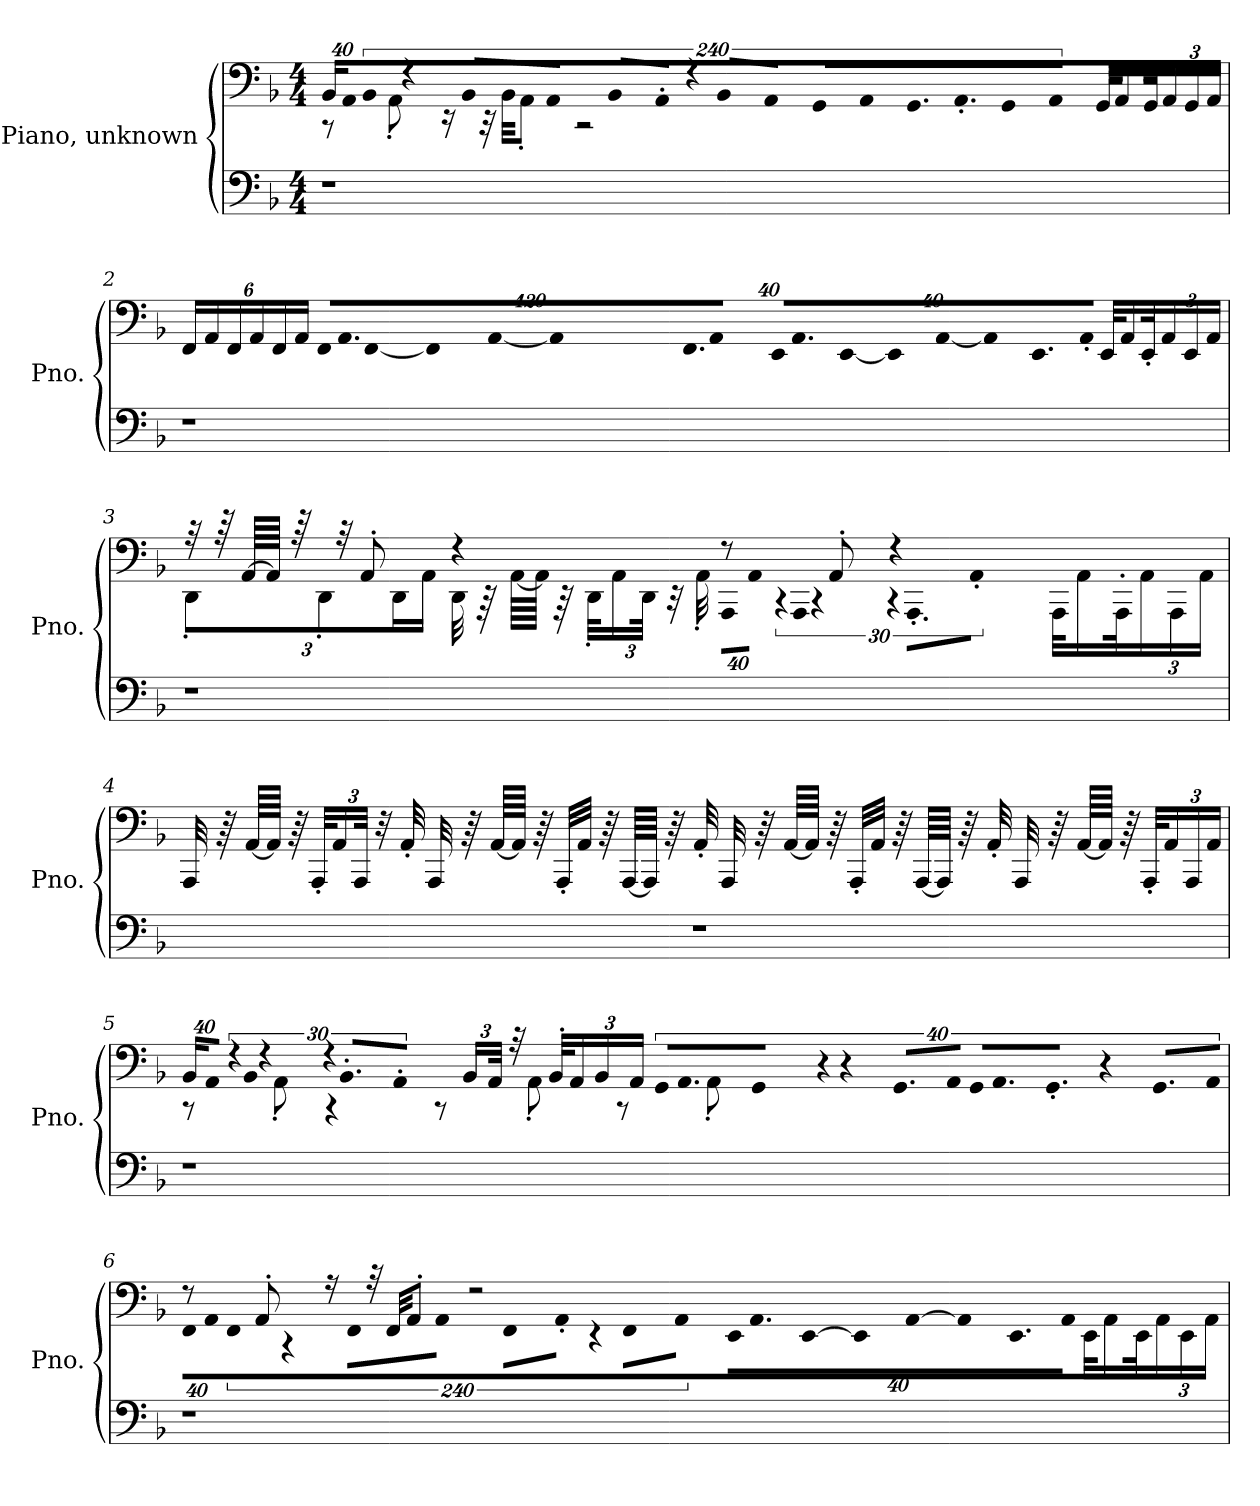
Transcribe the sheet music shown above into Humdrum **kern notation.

**kern	**kern
*part1	*part1
*staff2	*staff1
*I"Piano, unknown	*
*I'Pno.	*
*clefF4	*clefF4
*k[b-]	*k[b-]
*M4/4	*M4/4
*MM120	*MM120
=1	=1
!	!LO:N:vis=32
*	*^
1r	640%23BB-/LLL	8r
!	!LO:N:vis=32	!
.	640%23AA/J	.
!	!LO:N:vis=16	!
.	1920%137BB-/JJ	.
.	.	8AA'\
!	!LO:N:vis=32	!
.	640%23r	.
!	!LO:N:vis=32	!
.	640%23BB-/LLL	.
!	!LO:N:vis=32	!
.	640%23AA/JJJ	.
.	.	16r
!	!LO:N:vis=32	!
.	640%23BB-/KLL	.
!	!LO:N:vis=16	!
.	1920%137AA'/JJ	.
.	.	32r
.	.	32BB-\KKL
!	!LO:N:vis=16	!
.	1920%137r	.
.	.	8AA'\J
!	!LO:N:vis=32	!
.	640%23BB-/LLL	.
!	!LO:N:vis=32	!
.	640%23AA/JJJ	.
.	.	2r
*	*Xbrackettup	*
!	!LO:N:vis=32	!
.	640%23GG/LLL	.
!	!LO:N:vis=32	!
.	640%23AA/	.
!	!LO:N:vis=32.	!
.	1920%103GG/	.
!	!LO:N:vis=32.	!
.	1920%103AA'/	.
!	!LO:N:vis=32	!
.	640%23GG/	.
!	!LO:N:vis=32	!
.	640%23AA/JJJ	.
.	32GG/KLL	.
.	16AA/	.
.	32GG/K	.
.	24AA/	.
.	24GG/	.
.	24AA/JJ	.
384ryy	.	384ryy
*	*v	*v
!!LO:LB:g=z
=2	=2
1r	24FF/LL
.	24AA/
.	24FF/
.	24AA/
.	24FF/
.	24AA/JJ
!	!LO:N:vis=32
.	640%23FF/LLL
!	!LO:N:vis=32.
.	1920%103AA/
!	!LO:N:vis=64
.	[960%17FF/L
!	!LO:N:vis=64
.	960%17FF/]
!	!LO:N:vis=64
.	[960%17AA/
!	!LO:N:vis=64
.	960%17AA/J]
.	1920ryy
!	!LO:N:vis=32.
.	1920%103FF/
!	!LO:N:vis=32
.	640%23AA/JJJ
!	!LO:N:vis=32
.	640%23EE/LLL
!	!LO:N:vis=32.
.	1920%103AA/
!	!LO:N:vis=64
.	[960%17EE/L
!	!LO:N:vis=64
.	960%17EE/]
!	!LO:N:vis=64
.	[960%17AA/
!	!LO:N:vis=64
.	960%17AA/J]
!	!LO:N:vis=32.
.	1920%103EE/
!	!LO:N:vis=32
.	640%23AA'/JJJ
.	32EE/KLL
.	16AA/
.	32EE'/K
.	24AA/
.	24EE/
.	24AA/JJ
1920ryy	.
!!LO:LB:g=z
=3	=3
*	*^
1r	32r	12DD'\L
.	64r	.
.	[64AA/LLLL	.
.	64AA/JJJJ]	.
.	64r	.
.	.	12DD'\
.	32r	.
.	8AA'/	.
.	.	24DD\L
.	.	24AA\JJ
.	4r	32DD\
.	.	64r
.	.	[64AA\LLLL
.	.	64AA\JJJJ]
.	.	64r
.	.	32DD'\KLL
.	.	24AA\
.	.	48DD\JJk
.	.	32r
.	.	32AA'\
*	*	*brackettup
!	!	!LO:N:vis=32
.	8r	640%23AAA\LLL
!	!	!LO:N:vis=32
.	.	640%23AA\JJJ
!	!	!LO:N:vis=64
.	.	960%17r
!	!	!LO:N:vis=64
.	.	960%17AAA\
!	!	!LO:N:vis=32
.	.	640%23r
.	8AA'/	.
!	!	!LO:N:vis=64
.	.	960%17r
!	!	!LO:N:vis=32.
.	.	1920%103AAA'\LLL
!	!	!LO:N:vis=32
.	.	640%23AA'\JJJ
.	4r	.
.	.	32AAA\KLL
.	.	16AA\
.	.	32AAA'\K
*	*	*Xbrackettup
.	.	24AA\
.	.	24AAA\
.	.	24AA\JJ
1920ryy	1920ryy	.
*	*v	*v
!!LO:LB:g=z
=4	=4
1r	32AAA/
.	64r
.	[64AA/LLLL
.	64AA/JJJJ]
.	64r
.	32AAA'/KLL
.	24AA/
.	48AAA/JJk
.	32r
.	32AA'/
.	32AAA/
.	64r
.	[64AA/LLLL
.	64AA/JJJJ]
.	64r
.	32AAA'/LLL
.	32AA/JJJ
.	64r
.	[64AAA/LLLL
.	64AAA/JJJJ]
.	64r
.	32AA'/
.	32AAA/
.	64r
.	[64AA/LLLL
.	64AA/JJJJ]
.	64r
.	32AAA'/LLL
.	32AA/JJJ
.	64r
.	[64AAA/LLLL
.	64AAA/JJJJ]
.	64r
.	32AA'/
.	32AAA/
.	64r
.	[64AA/LLLL
.	64AA/JJJJ]
.	64r
.	32AAA'/KLL
.	24AA/
.	24AAA/
.	24AA/JJ
!!LO:LB:g=z
=5	=5
*	*brackettup
!	!LO:N:vis=32
*	*^
1r	640%23BB-/LLL	8r
!	!LO:N:vis=32	!
.	640%23AA/JJJ	.
!	!LO:N:vis=64	!
.	960%17r	.
!	!LO:N:vis=64	!
.	960%17BB-/	.
!	!LO:N:vis=32	!
.	640%23r	.
.	.	8AA'\
!	!LO:N:vis=64	!
.	960%17r	.
!	!LO:N:vis=32.	!
.	1920%103BB-'/LLL	.
!	!LO:N:vis=32	!
.	640%23AA'/JJJ	.
.	.	4r
*	*Xbrackettup	*
.	24BB-/LL	.
.	48AA/JJk	.
.	32r	.
.	32BB-'/KLL	.
.	24AA/	.
.	24BB-/	.
.	24AA/JJ	.
.	.	8r
*	*brackettup	*
!	!LO:N:vis=32	!
.	640%23GG/LLL	.
!	!LO:N:vis=32.	!
.	1920%103AA/	.
!	!LO:N:vis=64	!
.	960%17GG/JJJk	.
!	!LO:N:vis=32	!
.	640%23r	.
.	.	8AA'\
!	!LO:N:vis=64	!
.	960%17r	.
!	!LO:N:vis=32.	!
.	1920%103GG/LLL	.
!	!LO:N:vis=32	!
.	640%23AA/JJJ	.
.	.	8r
!	!LO:N:vis=32	!
.	640%23GG/LLL	.
!	!LO:N:vis=32.	!
.	1920%103AA/	.
!	!LO:N:vis=32.	!
.	1920%103GG'/JJJ	.
.	.	8AA'\
!	!LO:N:vis=64	!
.	960%17r	.
!	!LO:N:vis=32.	!
.	1920%103GG/LLL	.
!	!LO:N:vis=32	!
.	640%23AA/JJJ	.
640ryy	.	640ryy
!!LO:LB:g=z	!!
=6	=6	=6
!	!	!LO:N:vis=32
1r	8r	640%23FF\LLL
!	!	!LO:N:vis=32
.	.	640%23AA\J
!	!	!LO:N:vis=16
.	.	1920%137FF\JJ
.	8AA'/	.
!	!	!LO:N:vis=32
.	.	640%23r
!	!	!LO:N:vis=32
.	.	640%23FF\LLL
!	!	!LO:N:vis=32
.	.	640%23AA\JJJ
.	16r	.
!	!	!LO:N:vis=32
.	.	640%23FF\KLL
!	!	!LO:N:vis=16
.	.	1920%137AA'\JJ
.	32r	.
.	32FF/KKL	.
!	!	!LO:N:vis=16
.	.	1920%137r
.	8AA'/J	.
!	!	!LO:N:vis=32
.	.	640%23FF\LLL
!	!	!LO:N:vis=32
.	.	640%23AA\JJJ
.	2r	.
*	*	*Xbrackettup
!	!	!LO:N:vis=32
.	.	640%23EE\LLL
!	!	!LO:N:vis=32.
.	.	1920%103AA\
!	!	!LO:N:vis=64
.	.	[960%17EE\L
!	!	!LO:N:vis=64
.	.	960%17EE\]
!	!	!LO:N:vis=64
.	.	[960%17AA\
!	!	!LO:N:vis=64
.	.	960%17AA\J]
!	!	!LO:N:vis=32.
.	.	1920%103EE\
!	!	!LO:N:vis=32
.	.	640%23AA\JJJ
.	.	32EE\KLL
.	.	16AA\
.	.	32EE\K
.	.	24AA\
.	.	24EE\
.	.	24AA\JJ
640ryy	640ryy	.
*	*v	*v
=	=
*-	*-
